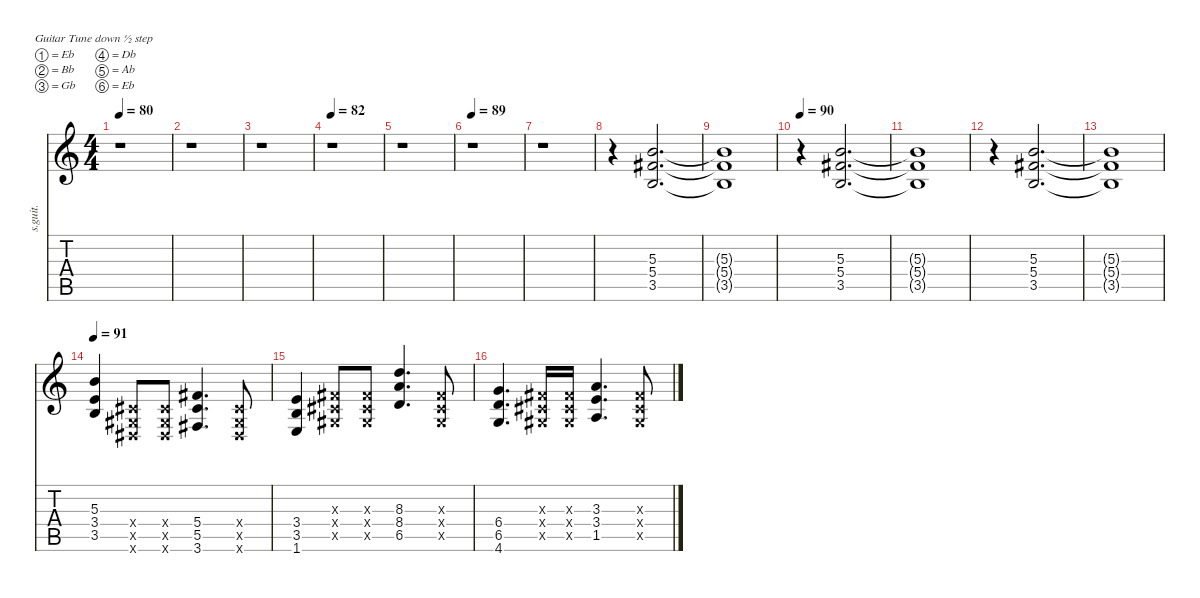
\defaultSystemsLayout 4
\hideDynamics
\bracketExtendMode nobrackets
\track ("Izzy Stradlin (Rhythm II)" "s.guit.") {instrument distortionguitar}
\staff {score tabs}
\tuning (Eb4 Bb3 Gb3 Db3 Ab2 Eb2)
\ts (4 4)
\tempo 80
\clef g2
\ks c
r.1{dy mf} |
r.1 |
r.1 |
\tempo 82
r.1 |
r.1 |
\tempo 89
r.1 |
r.1 |
r.4 (5.3 5.4{acc #} 3.5).2{d lyrics (0 "") lyrics (1 "") lyrics (2 "") lyrics (3 "") lyrics (4 "")} |
(5.3{t} 5.4{t acc #} 3.5{t}).1{lyrics (0 "") lyrics (1 "") lyrics (2 "") lyrics (3 "") lyrics (4 "")} |
\tempo 90
r.4 (5.3 5.4{acc #} 3.5).2{d lyrics (0 "") lyrics (1 "") lyrics (2 "") lyrics (3 "") lyrics (4 "")} |
(5.3{t} 5.4{t acc #} 3.5{t}).1{lyrics (0 "") lyrics (1 "") lyrics (2 "") lyrics (3 "") lyrics (4 "")} |
r.4 (5.3 5.4{acc #} 3.5).2{d lyrics (0 "") lyrics (1 "") lyrics (2 "") lyrics (3 "") lyrics (4 "")} |
(5.3{t} 5.4{t acc #} 3.5{t}).1{lyrics (0 "") lyrics (1 "") lyrics (2 "") lyrics (3 "") lyrics (4 "")} |
\tempo 91
(5.3 3.4 3.5).4{lyrics (0 "") lyrics (1 "") lyrics (2 "") lyrics (3 "") lyrics (4 "")} (0.4{x acc #} 0.5{x acc #} 0.6{x acc #}).8{lyrics (0 "") lyrics (1 "") lyrics (2 "") lyrics (3 "") lyrics (4 "")} (0.4{x acc #} 0.5{x acc #} 0.6{x acc #}).8{lyrics (0 "") lyrics (1 "") lyrics (2 "") lyrics (3 "") lyrics (4 "")} (5.4{acc #} 5.5{acc #} 3.6{acc #}).4{d lyrics (0 "") lyrics (1 "") lyrics (2 "") lyrics (3 "") lyrics (4 "")} (0.4{x acc #} 0.5{x acc #} 0.6{x acc #}).8{lyrics (0 "") lyrics (1 "") lyrics (2 "") lyrics (3 "") lyrics (4 "")} |
(3.4 3.5 1.6).4{lyrics (0 "") lyrics (1 "") lyrics (2 "") lyrics (3 "") lyrics (4 "")} (0.3{x acc #} 0.4{x acc #} 0.5{x acc #}).8{lyrics (0 "") lyrics (1 "") lyrics (2 "") lyrics (3 "") lyrics (4 "")} (0.3{x acc #} 0.4{x acc #} 0.5{x acc #}).8{lyrics (0 "") lyrics (1 "") lyrics (2 "") lyrics (3 "") lyrics (4 "")} (8.3 8.4 6.5).4{d lyrics (0 "") lyrics (1 "") lyrics (2 "") lyrics (3 "") lyrics (4 "")} (0.3{x acc #} 0.4{x acc #} 0.5{x acc #}).8{lyrics (0 "") lyrics (1 "") lyrics (2 "") lyrics (3 "") lyrics (4 "")} |
(6.4 6.5 4.6).4{d lyrics (0 "") lyrics (1 "") lyrics (2 "") lyrics (3 "") lyrics (4 "")} (0.3{x acc #} 0.4{x acc #} 0.5{x acc #}).16{lyrics (0 "") lyrics (1 "") lyrics (2 "") lyrics (3 "") lyrics (4 "")} (0.3{x acc #} 0.4{x acc #} 0.5{x acc #}).16{lyrics (0 "") lyrics (1 "") lyrics (2 "") lyrics (3 "") lyrics (4 "")} (3.3 3.4 1.5).4{d lyrics (0 "") lyrics (1 "") lyrics (2 "") lyrics (3 "") lyrics (4 "")} (0.3{x acc #} 0.4{x acc #} 0.5{x acc #}).8{lyrics (0 "") lyrics (1 "") lyrics (2 "") lyrics (3 "") lyrics (4 "")}
